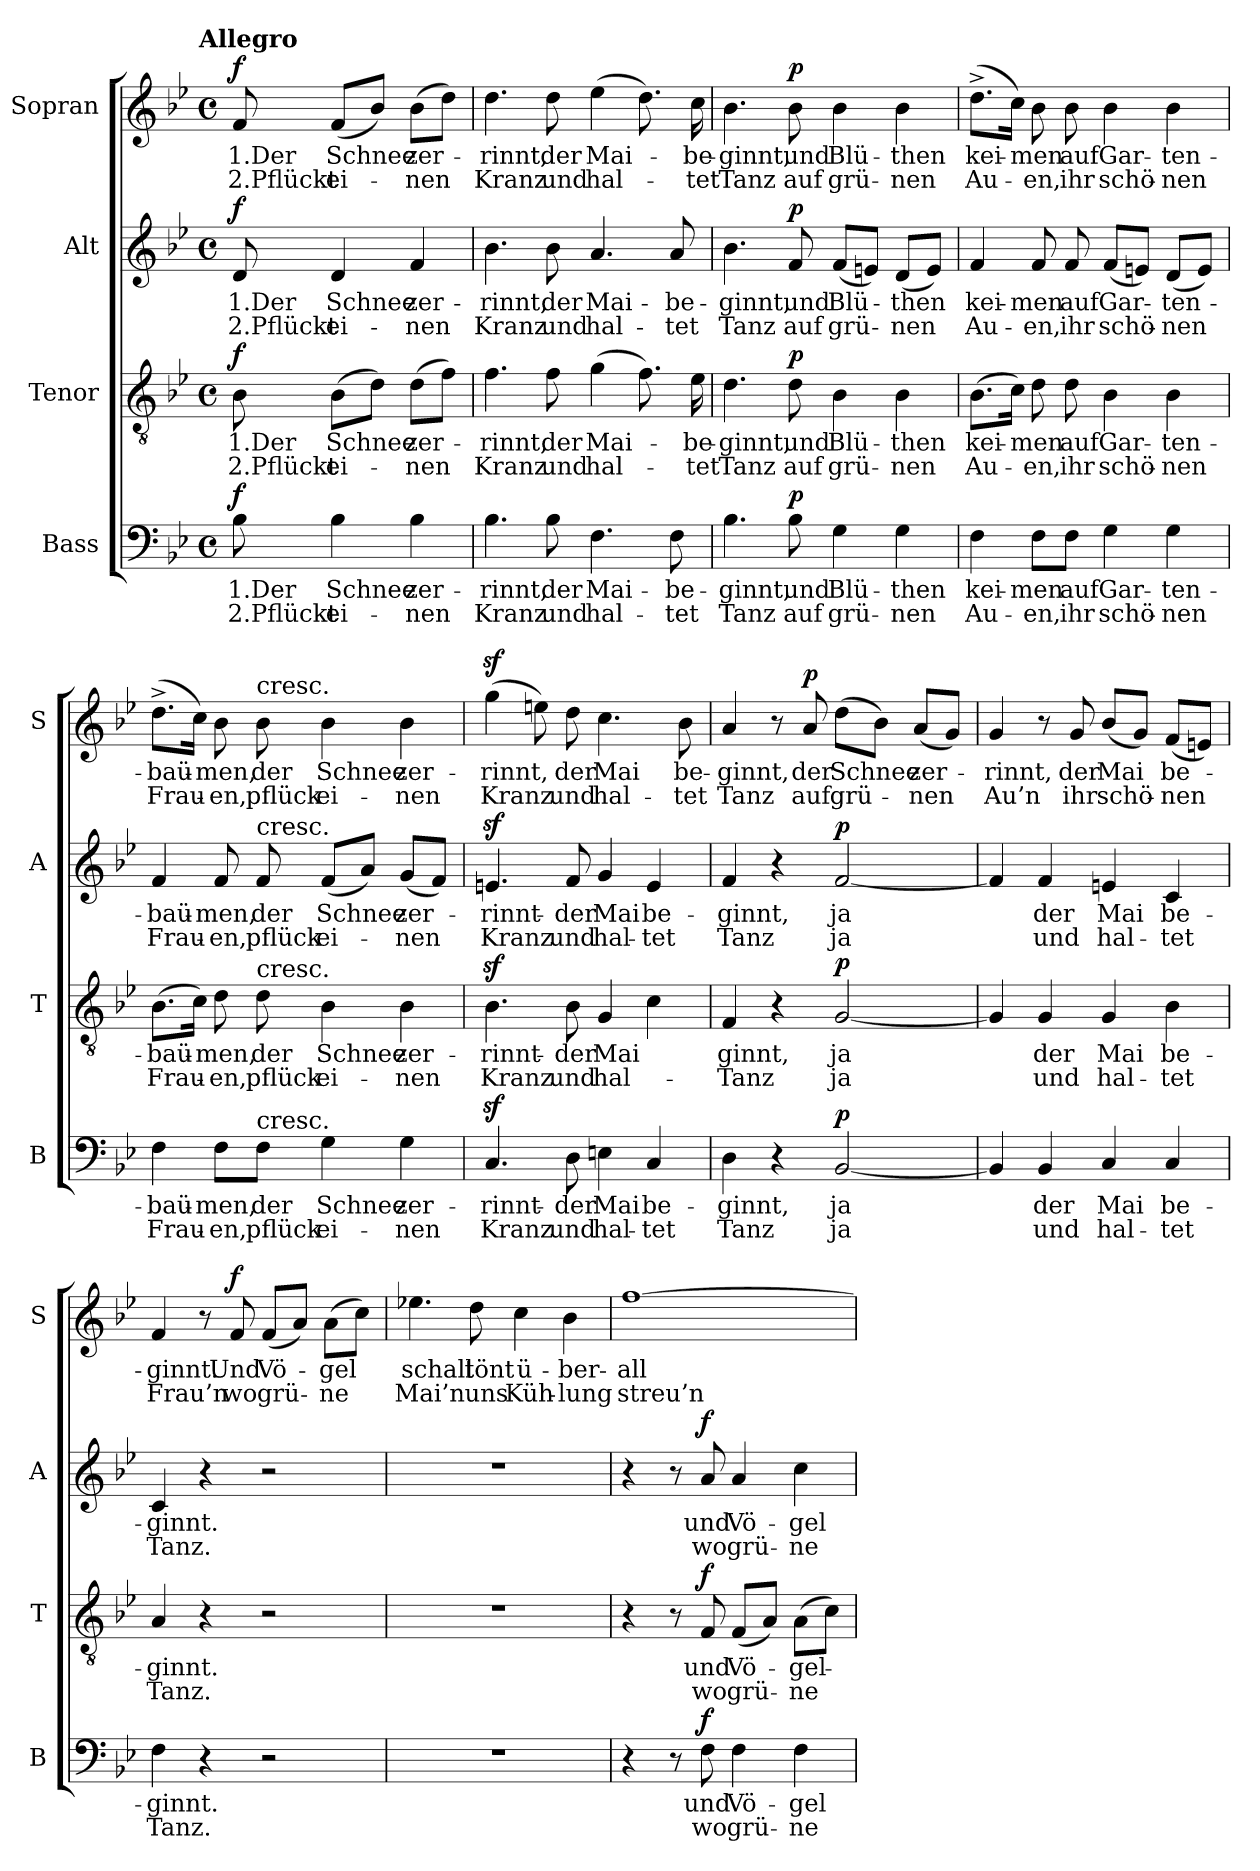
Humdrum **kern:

**kern	**text	**text	**dynam	**kern	**text	**text	**dynam	**kern	**text	**text	**dynam	**kern	**text	**text	**dynam
*part4	*part4	*part4	*part4	*part3	*part3	*part3	*part3	*part2	*part2	*part2	*part2	*part1	*part1	*part1	*part1
*staff4	*staff4	*staff4	*staff4	*staff3	*staff3	*staff3	*staff3	*staff2	*staff2	*staff2	*staff2	*staff1	*staff1	*staff1	*staff1
*I"Bass	*	*	*	*I"Tenor	*	*	*	*I"Alt	*	*	*	*I"Sopran	*	*	*
*I'B	*	*	*	*I'T	*	*	*	*I'A	*	*	*	*I'S	*	*	*
*clefF4	*	*	*	*clefGv2	*	*	*	*clefG2	*	*	*	*clefG2	*	*	*
*k[b-e-]	*	*	*	*k[b-e-]	*	*	*	*k[b-e-]	*	*	*	*k[b-e-]	*	*	*
*B-:	*	*	*	*B-:	*	*	*	*B-:	*	*	*	*B-:	*	*	*
!!LO:TX:omd:t=Allegro
*M4/4	*	*	*	*M4/4	*	*	*	*M4/4	*	*	*	*M4/4	*	*	*
*met(c)	*	*	*	*met(c)	*	*	*	*met(c)	*	*	*	*met(c)	*	*	*
*MM126	*	*	*	*MM126	*	*	*	*MM126	*	*	*	*MM126	*	*	*
=1	=1	=1	=1	=1	=1	=1	=1	=1	=1	=1	=1	=1	=1	=1	=1
!	!	!	!LO:DY:a	!	!	!	!LO:DY:a	!	!	!	!LO:DY:a	!	!	!	!LO:DY:a
8B-	1.Der	2.Pflückt	f	8B-	1.Der	2.Pflückt	f	8d	1.Der	2.Pflückt	f	8f	1.Der	2.Pflückt	f
4B-	Schnee	ei-	.	(8B-L	Schnee	ei-	.	4d	Schnee	ei-	.	(8fL	Schnee	ei-	.
.	.	.	.	8dJ)	.	.	.	.	.	.	.	8b-J)	.	.	.
4B-	zer-	-nen	.	(8dL	zer-	-nen	.	4f	zer-	-nen	.	(8b-L	zer-	-nen	.
.	.	.	.	8fJ)	.	.	.	.	.	.	.	8ddJ)	.	.	.
=	=	=	=	=	=	=	=	=	=	=	=	=	=	=	=
4.B-	-rinnt,	Kranz	.	4.f	-rinnt,	Kranz	.	4.b-	-rinnt,	Kranz	.	4.dd	-rinnt,	Kranz	.
8B-	der	und	.	8f	der	und	.	8b-	der	und	.	8dd	der	und	.
4.F	Mai-	hal-	.	(4g	Mai-	hal-	.	4.a	Mai-	hal-	.	(4ee-	Mai-	hal-	.
.	.	.	.	8.f)	.	.	.	.	.	.	.	8.dd)	.	.	.
8F	-be-	-tet	.	.	.	.	.	8a	-be-	-tet	.	.	.	.	.
.	.	.	.	16e-	-be-	-tet	.	.	.	.	.	16cc	-be-	-tet	.
=	=	=	=	=	=	=	=	=	=	=	=	=	=	=	=
4.B-	-ginnt,	Tanz	.	4.d	-ginnt,	Tanz	.	4.b-	-ginnt,	Tanz	.	4.b-	-ginnt,	Tanz	.
!	!	!	!LO:DY:a	!	!	!	!LO:DY:a	!	!	!	!LO:DY:a	!	!	!	!LO:DY:a
8B-	und	auf	p	8d	und	auf	p	8f	und	auf	p	8b-	und	auf	p
4G	Blü-	grü-	.	4B-	Blü-	grü-	.	(8fL	Blü-	grü-	.	4b-	Blü-	grü-	.
.	.	.	.	.	.	.	.	8enJ)	.	.	.	.	.	.	.
4G	-then	-nen	.	4B-	-then	-nen	.	(8dL	-then	-nen	.	4b-	-then	-nen	.
.	.	.	.	.	.	.	.	8eJ)	.	.	.	.	.	.	.
=	=	=	=	=	=	=	=	=	=	=	=	=	=	=	=
4F	kei-	Au-	.	(8.B-L	kei-	Au-	.	4f	kei-	Au-	.	(8.dd^L	kei-	Au-	.
.	.	.	.	16cJk)	.	.	.	.	.	.	.	16ccJk)	.	.	.
8F\L	-men	-en,	.	8d	-men	-en,	.	8f	-men	-en,	.	8b-	-men	-en,	.
8F\J	auf	ihr	.	8d	auf	ihr	.	8f	auf	ihr	.	8b-	auf	ihr	.
4G	Gar-	schö-	.	4B-	Gar-	schö-	.	(8fL	Gar-	schö-	.	4b-	Gar-	schö-	.
.	.	.	.	.	.	.	.	8enJ)	.	.	.	.	.	.	.
4G	-ten-	-nen	.	4B-	-ten-	-nen	.	(8dL	-ten-	-nen	.	4b-	-ten-	-nen	.
.	.	.	.	.	.	.	.	8eJ)	.	.	.	.	.	.	.
=	=	=	=	=	=	=	=	=	=	=	=	=	=	=	=
4F	-baü-	Frau-	.	(8.B-L	-baü-	Frau-	.	4f	-baü-	Frau-	.	(8.dd^L	-baü-	Frau-	.
.	.	.	.	16cJk)	.	.	.	.	.	.	.	16ccJk)	.	.	.
8F\L	-men,	-en,	.	8d	-men,	-en,	.	8f	-men,	-en,	.	8b-	-men,	-en,	.
!	!	!	!	!	!	!	!	!	!	!	!	!LO:TX:a:t=cresc.	!	!	!
!	!	!	!	!	!	!	!	!LO:TX:a:t=cresc.	!	!	!	!	!	!	!
!	!	!	!	!LO:TX:a:t=cresc.	!	!	!	!	!	!	!	!	!	!	!
!LO:TX:a:t=cresc.	!	!	!	!	!	!	!	!	!	!	!	!	!	!	!
8F\J	der	pflück	.	8d	der	pflück	.	8f	der	pflück	.	8b-	der	pflück	.
4G	Schnee	ei-	.	4B-	Schnee	ei-	.	(8fL	Schnee	ei-	.	4b-	Schnee	ei-	.
.	.	.	.	.	.	.	.	8aJ)	.	.	.	.	.	.	.
4G	zer-	-nen	.	4B-	zer-	-nen	.	(8gL	zer-	-nen	.	4b-	zer-	-nen	.
.	.	.	.	.	.	.	.	8fJ)	.	.	.	.	.	.	.
=	=	=	=	=	=	=	=	=	=	=	=	=	=	=	=
4.Cz>	-rinnt-	Kranz	.	4.B-z>	-rinnt-	Kranz	.	4.enz>	-rinnt-	Kranz	.	(4ggz>	-rinnt,	Kranz	.
.	.	.	.	.	.	.	.	.	.	.	.	8een)	.	.	.
8D	-der	und	.	8B-	-der	und	.	8f	-der	und	.	8dd	-der	und	.
4En	Mai	hal-	.	4G	Mai	hal-	.	4g	Mai	hal-	.	4.cc	Mai	hal-	.
4C	be-	-tet	.	4c	.	.	.	4e	be-	-tet	.	.	.	.	.
.	.	.	.	.	.	.	.	.	.	.	.	8b-	be-	-tet	.
=	=	=	=	=	=	=	=	=	=	=	=	=	=	=	=
4D	-ginnt,	Tanz	.	4F	-ginnt,	Tanz	.	4f	-ginnt,	Tanz	.	4a	-ginnt,	Tanz	.
4r	.	.	.	4r	.	.	.	4r	.	.	.	8r	.	.	.
!	!	!	!	!	!	!	!	!	!	!	!	!	!	!	!LO:DY:a
.	.	.	.	.	.	.	.	.	.	.	.	8a	der	auf	p
!	!	!	!LO:DY:a	!	!	!	!LO:DY:a	!	!	!	!LO:DY:a	!	!	!	!
[2BB-	ja	ja	p	[2G	ja	ja	p	[2f	ja	ja	p	(8ddL	Schnee	grü-	.
.	.	.	.	.	.	.	.	.	.	.	.	8b-J)	.	.	.
.	.	.	.	.	.	.	.	.	.	.	.	(8aL	zer-	-nen	.
.	.	.	.	.	.	.	.	.	.	.	.	8gJ)	.	.	.
=	=	=	=	=	=	=	=	=	=	=	=	=	=	=	=
4BB-]	.	.	.	4G]	.	.	.	4f]	.	.	.	4g	-rinnt,	Au’n	.
4BB-	der	und	.	4G	der	und	.	4f	der	und	.	8r	.	.	.
.	.	.	.	.	.	.	.	.	.	.	.	8g	der	ihr	.
4C	Mai	hal-	.	4G	Mai	hal-	.	4en	Mai	hal-	.	(8b-L	Mai	schö-	.
.	.	.	.	.	.	.	.	.	.	.	.	8gJ)	.	.	.
4C	be-	-tet	.	4B-	be-	-tet	.	4c	be-	-tet	.	(8fL	be-	-nen	.
.	.	.	.	.	.	.	.	.	.	.	.	8enJ)	.	.	.
=	=	=	=	=	=	=	=	=	=	=	=	=	=	=	=
4F	-ginnt.	Tanz.	.	4A	-ginnt.	Tanz.	.	4c	-ginnt.	Tanz.	.	4f	-ginnt.	Frau’n	.
4r	.	.	.	4r	.	.	.	4r	.	.	.	8r	.	.	.
!	!	!	!	!	!	!	!	!	!	!	!	!	!	!	!LO:DY:a
.	.	.	.	.	.	.	.	.	.	.	.	8f	Und	wo	f
2r	.	.	.	2r	.	.	.	2r	.	.	.	(8fL	Vö-	grü-	.
.	.	.	.	.	.	.	.	.	.	.	.	8aJ)	.	.	.
.	.	.	.	.	.	.	.	.	.	.	.	(8aL	-gel	-ne	.
.	.	.	.	.	.	.	.	.	.	.	.	8ccJ)	.	.	.
=	=	=	=	=	=	=	=	=	=	=	=	=	=	=	=
1r	.	.	.	1r	.	.	.	1r	.	.	.	4.ee-X	schall	Mai’n	.
.	.	.	.	.	.	.	.	.	.	.	.	8dd	tönt	uns	.
.	.	.	.	.	.	.	.	.	.	.	.	4cc	ü-	Küh-	.
.	.	.	.	.	.	.	.	.	.	.	.	4b-	-ber-	-lung	.
=	=	=	=	=	=	=	=	=	=	=	=	=	=	=	=
4r	.	.	.	4r	.	.	.	4r	.	.	.	[1ff	-all	streu’n	.
8r	.	.	.	8r	.	.	.	8r	.	.	.	.	.	.	.
!	!	!	!LO:DY:a	!	!	!	!LO:DY:a	!	!	!	!LO:DY:a	!	!	!	!
8F	und	wo	f	8F	und	wo	f	8a	und	wo	f	.	.	.	.
4F	Vö-	grü-	.	(8FL	Vö-	grü-	.	4a	Vö-	grü-	.	.	.	.	.
.	.	.	.	8AJ)	.	.	.	.	.	.	.	.	.	.	.
4F	-gel-	-ne	.	(8AL	-gel-	-ne	.	4cc	-gel-	-ne	.	.	.	.	.
.	.	.	.	8cJ)	.	.	.	.	.	.	.	.	.	.	.
=	=	=	=	=	=	=	=	=	=	=	=	=	=	=	=
*-	*-	*-	*-	*-	*-	*-	*-	*-	*-	*-	*-	*-	*-	*-	*-
